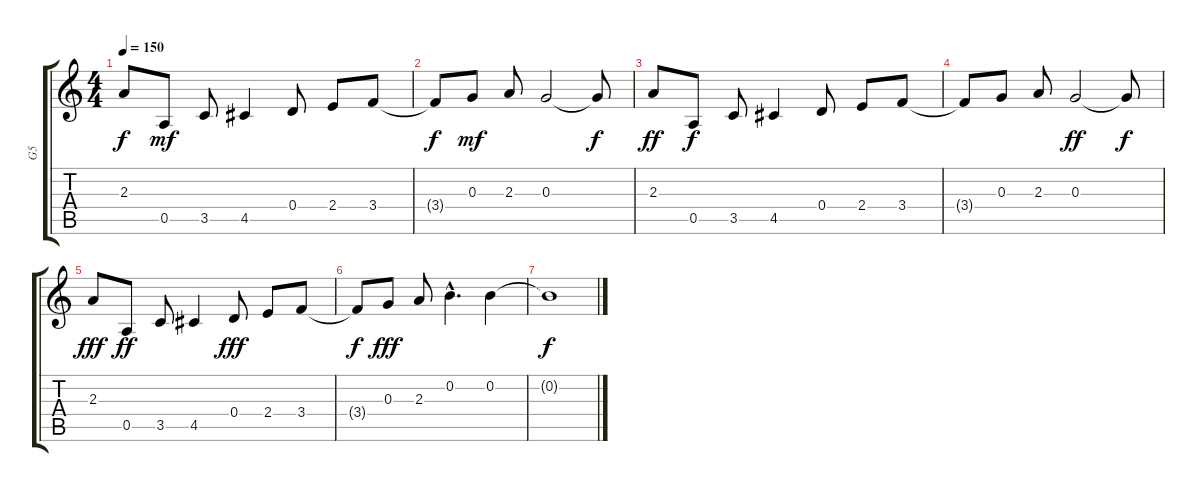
\track ("G5" "G5") {instrument electricguitarclean}
\staff {score tabs}
\tuning (E4 B3 G3 D3 A2 E2) {hide}
\ts (4 4)
\tempo 150
\clef g2
\ks c
2.3.8{dy f} 0.5.8{dy mf} 3.5.8 4.5.4 0.4.8 2.4.8 3.4.8 |
3.4{t}.8{dy f} 0.3.8{dy mf} 2.3.8 0.3.2 0.3{t}.8{dy f} |
2.3.8{dy ff} 0.5.8{dy f} 3.5.8 4.5.4 0.4.8 2.4.8 3.4.8 |
3.4{t}.8 0.3.8 2.3.8 0.3.2{dy ff} 0.3{t}.8{dy f} |
2.3.8{dy fff} 0.5.8{dy ff} 3.5.8 4.5.4 0.4.8{dy fff} 2.4.8 3.4.8 |
3.4{t}.8{dy f} 0.3.8{dy fff} 2.3.8 0.2{hac}.4{d} 0.2.4 |
0.2{t}.1{dy f}
